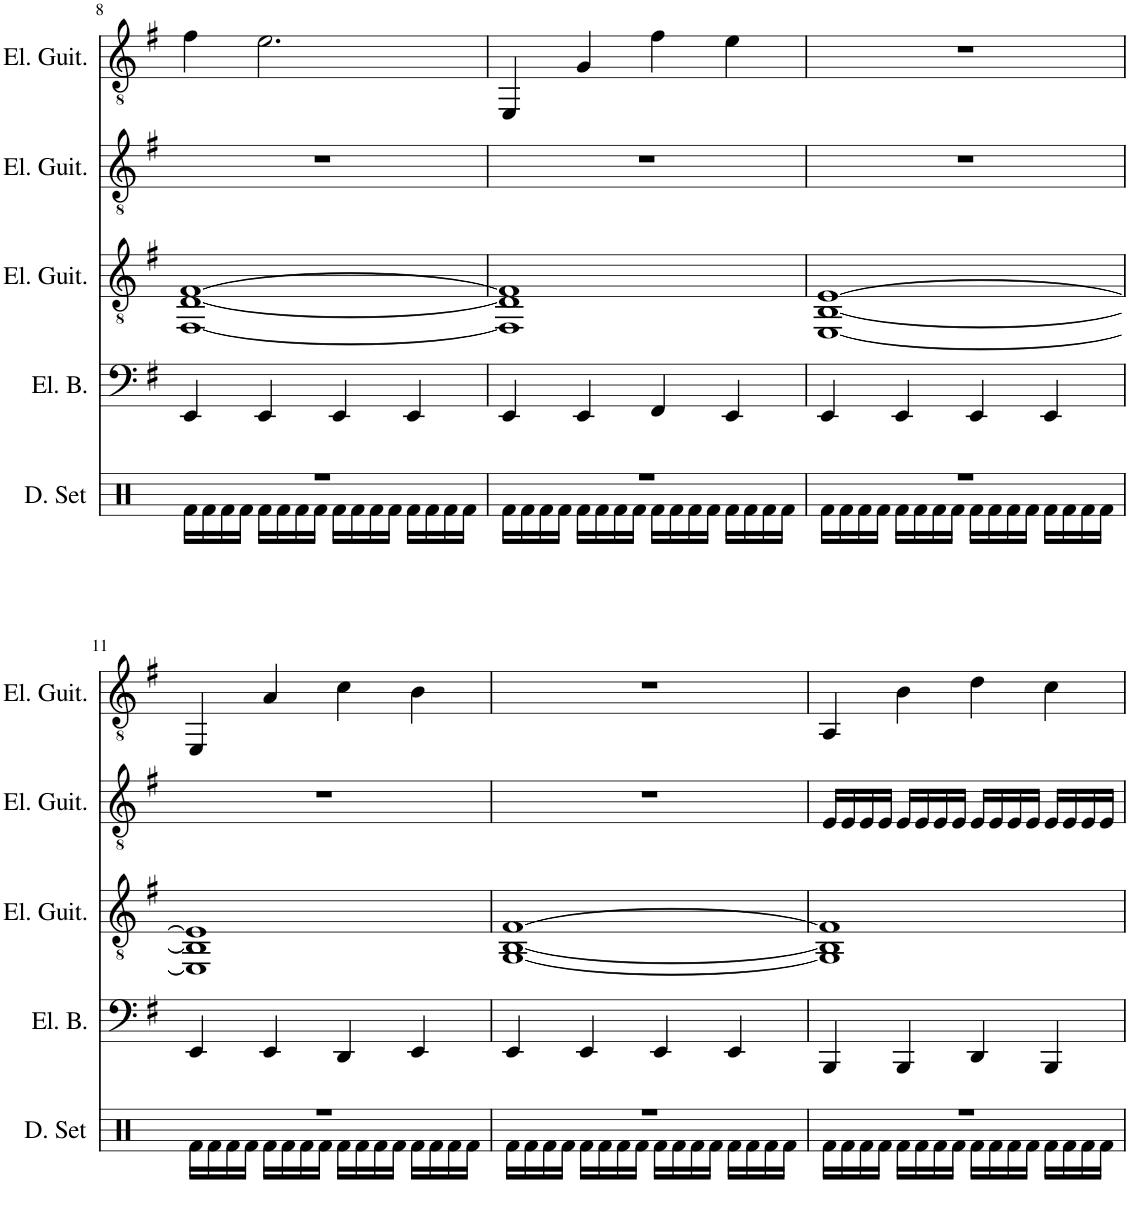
**kern	**kern	**kern	**kern	**kern
*part5	*part4	*part3	*part2	*part1
*staff5	*staff4	*staff3	*staff2	*staff1
*I"Drumset, Drums	*I"5-str. Electric Bass, E.Bass	*I"Electric Guitar, E.Guitar II (Right)	*I"Electric Guitar, E.Guitar I (Left)	*I"Electric Guitar, E.Guitar III
*I'D. Set	*I'El. B.	*I'El. Guit.	*I'El. Guit.	*I'El. Guit.
!!LO:PB:g=z
*clefX	*clefF4	*clefGv2	*clefGv2	*clefGv2
*	*Trd7c12	*	*	*
*k[f#]	*k[f#]	*k[f#]	*k[f#]	*k[f#]
*M4/4	*M4/4	*M4/4	*M4/4	*M4/4
=8	=8	=8	=8	=8
*^	*	*	*	*
1r	16Rf\LL	4EE/	[1FF# [1D [1F#	1r	4f#\
.	16Rf\	.	.	.	.
.	16Rf\	.	.	.	.
.	16Rf\JJ	.	.	.	.
.	16Rf\LL	4EE/	.	.	2.e\
.	16Rf\	.	.	.	.
.	16Rf\	.	.	.	.
.	16Rf\JJ	.	.	.	.
.	16Rf\LL	4EE/	.	.	.
.	16Rf\	.	.	.	.
.	16Rf\	.	.	.	.
.	16Rf\JJ	.	.	.	.
.	16Rf\LL	4EE/	.	.	.
.	16Rf\	.	.	.	.
.	16Rf\	.	.	.	.
.	16Rf\JJ	.	.	.	.
=9	=9	=9	=9	=9	=9
1r	16Rf\LL	4EE/	1FF#] 1D] 1F#]	1r	4EE/
.	16Rf\	.	.	.	.
.	16Rf\	.	.	.	.
.	16Rf\JJ	.	.	.	.
.	16Rf\LL	4EE/	.	.	4G/
.	16Rf\	.	.	.	.
.	16Rf\	.	.	.	.
.	16Rf\JJ	.	.	.	.
.	16Rf\LL	4FF#/	.	.	4f#\
.	16Rf\	.	.	.	.
.	16Rf\	.	.	.	.
.	16Rf\JJ	.	.	.	.
.	16Rf\LL	4EE/	.	.	4e\
.	16Rf\	.	.	.	.
.	16Rf\	.	.	.	.
.	16Rf\JJ	.	.	.	.
=10	=10	=10	=10	=10	=10
1r	16Rf\LL	4EE/	[1EE [1BB [1E	1r	1r
.	16Rf\	.	.	.	.
.	16Rf\	.	.	.	.
.	16Rf\JJ	.	.	.	.
.	16Rf\LL	4EE/	.	.	.
.	16Rf\	.	.	.	.
.	16Rf\	.	.	.	.
.	16Rf\JJ	.	.	.	.
.	16Rf\LL	4EE/	.	.	.
.	16Rf\	.	.	.	.
.	16Rf\	.	.	.	.
.	16Rf\JJ	.	.	.	.
.	16Rf\LL	4EE/	.	.	.
.	16Rf\	.	.	.	.
.	16Rf\	.	.	.	.
.	16Rf\JJ	.	.	.	.
!!LO:LB:g=z
=11	=11	=11	=11	=11	=11
1r	16Rf\LL	4EE/	1EE] 1BB] 1E]	1r	4EE/
.	16Rf\	.	.	.	.
.	16Rf\	.	.	.	.
.	16Rf\JJ	.	.	.	.
.	16Rf\LL	4EE/	.	.	4A/
.	16Rf\	.	.	.	.
.	16Rf\	.	.	.	.
.	16Rf\JJ	.	.	.	.
.	16Rf\LL	4DD/	.	.	4c\
.	16Rf\	.	.	.	.
.	16Rf\	.	.	.	.
.	16Rf\JJ	.	.	.	.
.	16Rf\LL	4EE/	.	.	4B\
.	16Rf\	.	.	.	.
.	16Rf\	.	.	.	.
.	16Rf\JJ	.	.	.	.
=12	=12	=12	=12	=12	=12
1r	16Rf\LL	4EE/	[1GG [1BB [1F#	1r	1r
.	16Rf\	.	.	.	.
.	16Rf\	.	.	.	.
.	16Rf\JJ	.	.	.	.
.	16Rf\LL	4EE/	.	.	.
.	16Rf\	.	.	.	.
.	16Rf\	.	.	.	.
.	16Rf\JJ	.	.	.	.
.	16Rf\LL	4EE/	.	.	.
.	16Rf\	.	.	.	.
.	16Rf\	.	.	.	.
.	16Rf\JJ	.	.	.	.
.	16Rf\LL	4EE/	.	.	.
.	16Rf\	.	.	.	.
.	16Rf\	.	.	.	.
.	16Rf\JJ	.	.	.	.
=13	=13	=13	=13	=13	=13
1r	16Rf\LL	4BBB/	1GG] 1BB] 1F#]	16E/LL	4AA/
.	16Rf\	.	.	16E/	.
.	16Rf\	.	.	16E/	.
.	16Rf\JJ	.	.	16E/JJ	.
.	16Rf\LL	4BBB/	.	16E/LL	4B\
.	16Rf\	.	.	16E/	.
.	16Rf\	.	.	16E/	.
.	16Rf\JJ	.	.	16E/JJ	.
.	16Rf\LL	4DD/	.	16E/LL	4d\
.	16Rf\	.	.	16E/	.
.	16Rf\	.	.	16E/	.
.	16Rf\JJ	.	.	16E/JJ	.
.	16Rf\LL	4BBB/	.	16E/LL	4c\
.	16Rf\	.	.	16E/	.
.	16Rf\	.	.	16E/	.
.	16Rf\JJ	.	.	16E/JJ	.
*v	*v	*	*	*	*
=	=	=	=	=
*-	*-	*-	*-	*-
